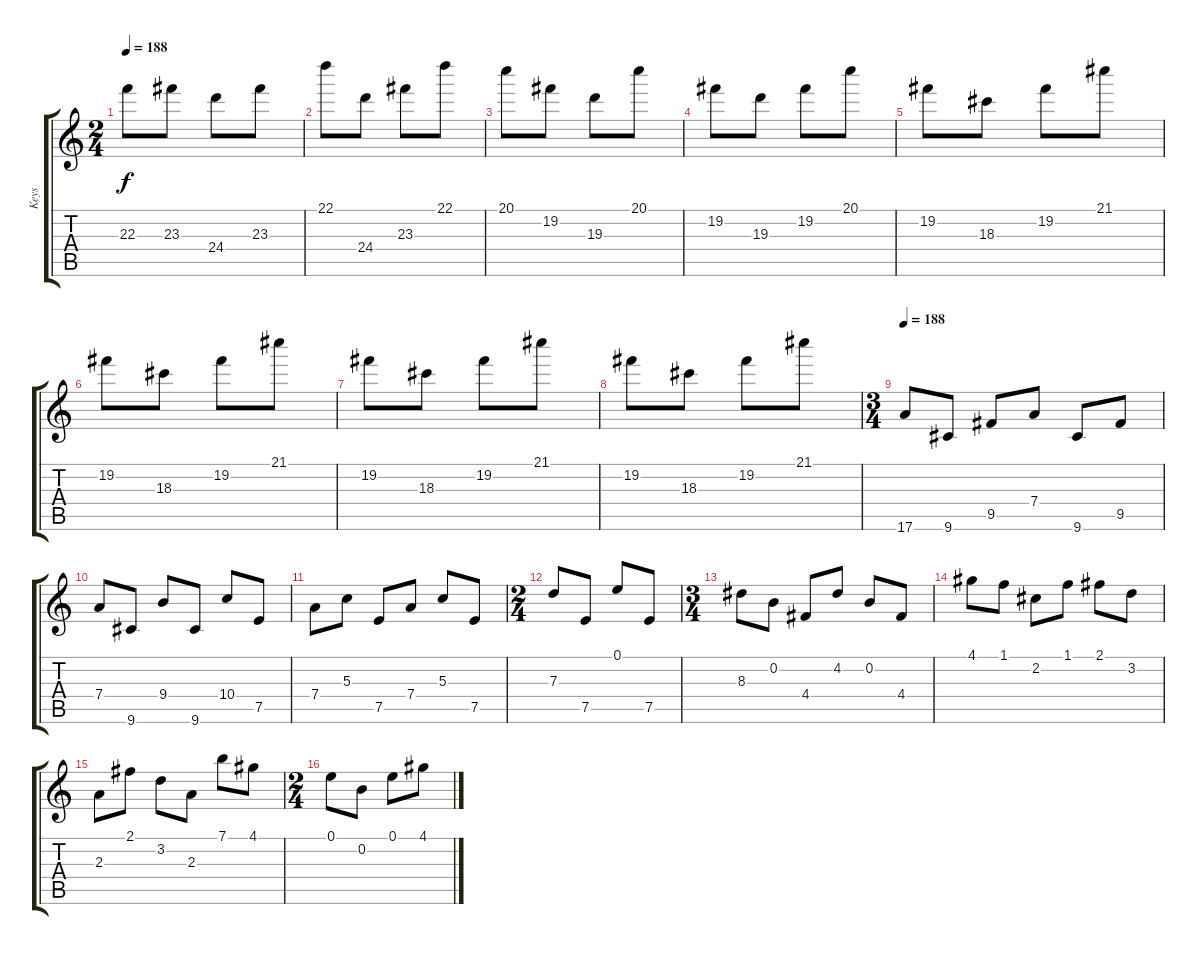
\track ("Keys" "Keys") {instrument acousticguitarnylon}
\staff {score tabs}
\tuning (E4 B3 G3 D3 A2 E2) {hide}
\ts (2 4)
\tempo 188
\clef g2
\ks c
22.3.8{dy f} 23.3.8 24.4.8 23.3.8 |
22.1.8 24.4.8 23.3.8 22.1.8 |
20.1.8 19.2.8 19.3.8 20.1.8 |
19.2.8 19.3.8 19.2.8 20.1.8 |
19.2.8 18.3.8 19.2.8 21.1.8 |
19.2.8 18.3.8 19.2.8 21.1.8 |
19.2.8 18.3.8 19.2.8 21.1.8 |
19.2.8 18.3.8 19.2.8 21.1.8 |
\ts (3 4)
\tempo 188
17.6.8{volume 13 instrument acousticgrandpiano} 9.6.8 9.5.8 7.4.8 9.6.8 9.5.8 |
7.4.8 9.6.8 9.4.8 9.6.8 10.4.8 7.5.8 |
7.4.8 5.3.8 7.5.8 7.4.8 5.3.8 7.5.8 |
\ts (2 4)
7.3.8 7.5.8 0.1.8 7.5.8 |
\ts (3 4)
8.3.8 0.2.8 4.4.8 4.2.8 0.2.8 4.4.8 |
4.1.8 1.1.8 2.2.8 1.1.8 2.1.8 3.2.8 |
2.3.8 2.1.8 3.2.8 2.3.8 7.1.8 4.1.8 |
\ts (2 4)
0.1.8 0.2.8 0.1.8 4.1.8
